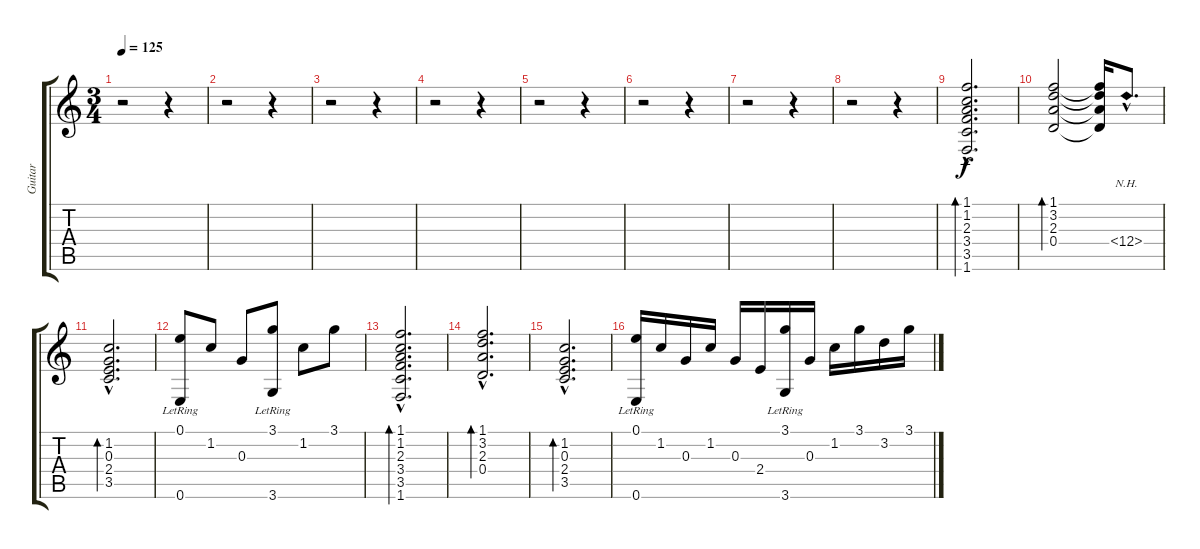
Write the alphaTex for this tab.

\track ("Guitar" "Guitar") {instrument acousticguitarnylon}
\staff {score tabs}
\tuning (E4 B3 G3 D3 A2 E2) {hide}
\ts (3 4)
\tempo 125
\clef g2
\ks c
r.2{dy f} r.4 |
r.2 r.4 |
r.2 r.4 |
r.2 r.4 |
r.2 r.4 |
r.2 r.4 |
r.2 r.4 |
r.2 r.4 |
(1.1{hac} 1.2{hac} 2.3{hac} 3.4{hac} 3.5{hac} 1.6{hac}).2{d bd 120} |
(1.1 3.2 2.3 0.4).2{bd 120} (1.1{t} 3.2{t} 2.3{t} 0.4{t}).16 12.4{nh hac}.8{d} |
(1.2{hac} 0.3{hac} 2.4{hac} 3.5{hac}).2{d bd 120} |
(0.1 0.6{lr}).8 1.2.8 0.3.8 (3.1 3.6{lr}).8 1.2.8 3.1.8 |
(1.1{hac} 1.2{hac} 2.3{hac} 3.4{hac} 3.5{hac} 1.6{hac}).2{d bd 120} |
(1.1{hac} 3.2{hac} 2.3{hac} 0.4{hac}).2{d bd 120} |
(1.2{hac} 0.3{hac} 2.4{hac} 3.5{hac}).2{d bd 120} |
(0.1 0.6{lr}).16 1.2.16 0.3.16 1.2.16 0.3.16 2.4.16 (3.1 3.6{lr}).16 0.3.16 1.2.16 3.1.16 3.2.16 3.1.16
